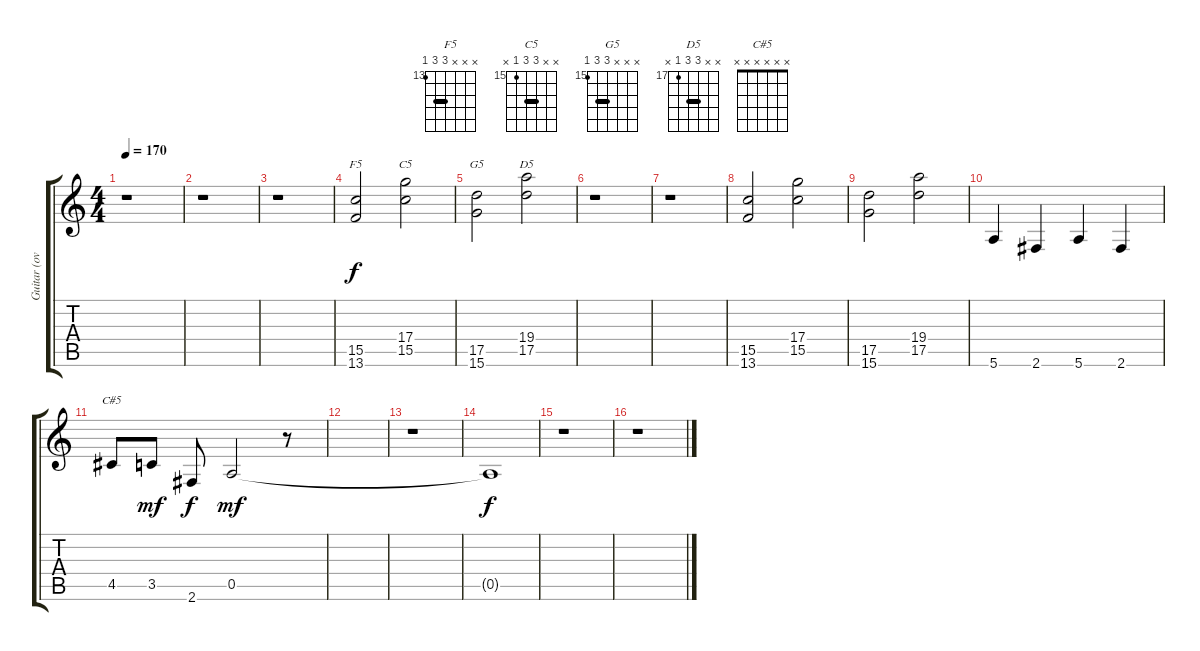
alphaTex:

\track ("Guitar (overdub)" "Guitar (ov") {instrument distortionguitar}
\staff {score tabs}
\tuning (E4 B3 G3 D3 A2 E2) {hide}
\chord ("F5" x x x 15 15 13) {firstfret 13 barre 15}
\chord ("C5" x x 17 17 15 x) {firstfret 15 barre 17}
\chord ("G5" x x x 17 17 15) {firstfret 15 barre 17}
\chord ("D5" x x 19 19 17 x) {firstfret 17 barre 19}
\chord ("C#5" x x x x x x)
\ts (4 4)
\tempo 170
\clef g2
\ks c
r.1{dy f} |
r.1 |
r.1 |
(15.5 13.6).2{ch "F5"} (17.4 15.5).2{ch "C5"} |
(17.5 15.6).2{ch "G5"} (19.4 17.5).2{ch "D5"} |
r.1 |
r.1 |
(15.5 13.6).2 (17.4 15.5).2 |
(17.5 15.6).2 (19.4 17.5).2 |
5.6.4 2.6.4 5.6.4 2.6.4 |
4.5.8{ch "C#5"} 3.5.8{dy mf} 2.6.8{dy f} 0.5.2{dy mf} r.8 |
|
r.1 |
0.5{t}.1{dy f} |
r.1 |
r.1
